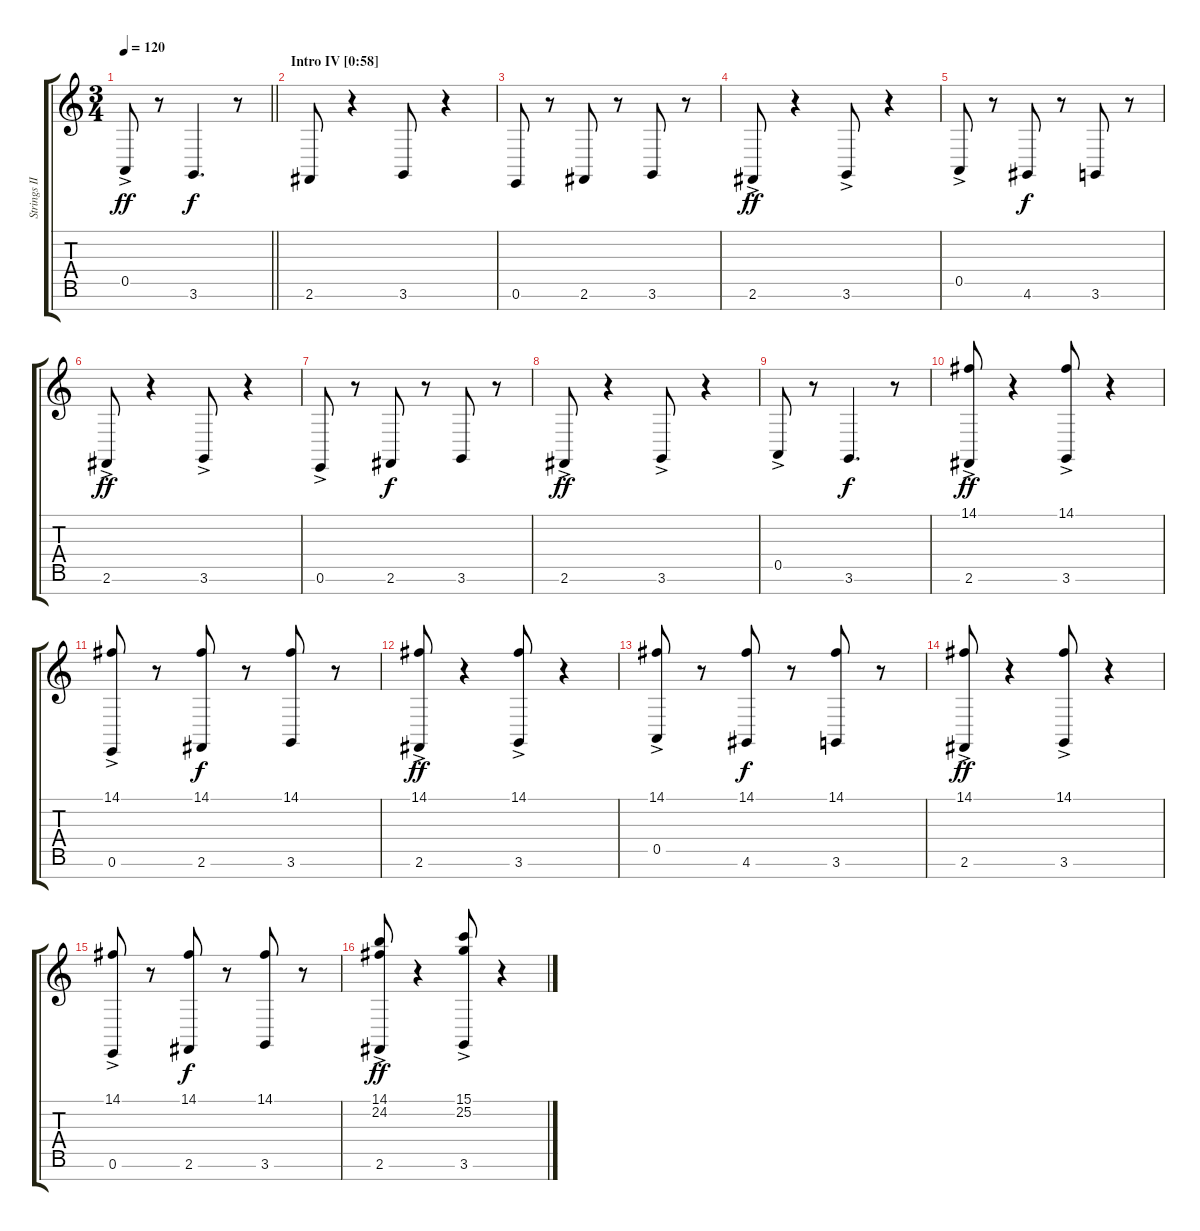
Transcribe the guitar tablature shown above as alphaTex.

\track ("Strings II" "Strings II") {instrument stringensemble1}
\staff {score tabs}
\tuning (E4 B3 G3 D3 A2 E2 B1) {hide}
\ts (3 4)
\tempo 120
\clef g2
\barLineRight lightlight
\ks c
0.5{ac}.8{dy ff} r.8 3.6.4{d dy f} r.8 |
\section ("" "Intro IV [0:58]")
2.6.8 r.4 3.6.8 r.4 |
0.6.8 r.8 2.6.8 r.8 3.6.8 r.8 |
2.6{ac}.8{dy ff} r.4 3.6{ac}.8 r.4 |
0.5{ac}.8 r.8 4.6.8{dy f} r.8 3.6.8 r.8 |
2.6{ac}.8{dy ff} r.4 3.6{ac}.8 r.4 |
0.6{ac}.8 r.8 2.6.8{dy f} r.8 3.6.8 r.8 |
2.6{ac}.8{dy ff} r.4 3.6{ac}.8 r.4 |
0.5{ac}.8 r.8 3.6.4{d dy f} r.8 |
(14.1 2.6{ac}).8{dy ff} r.4 (14.1 3.6{ac}).8 r.4 |
(14.1 0.6{ac}).8 r.8 (14.1 2.6).8{dy f} r.8 (14.1 3.6).8 r.8 |
(14.1 2.6{ac}).8{dy ff} r.4 (14.1 3.6{ac}).8 r.4 |
(14.1 0.5{ac}).8 r.8 (14.1 4.6).8{dy f} r.8 (14.1 3.6).8 r.8 |
(14.1 2.6{ac}).8{dy ff} r.4 (14.1 3.6{ac}).8 r.4 |
(14.1 0.6{ac}).8 r.8 (14.1 2.6).8{dy f} r.8 (14.1 3.6).8 r.8 |
(14.1 24.2 2.6{ac}).8{dy ff} r.4 (15.1 25.2 3.6{ac}).8 r.4
